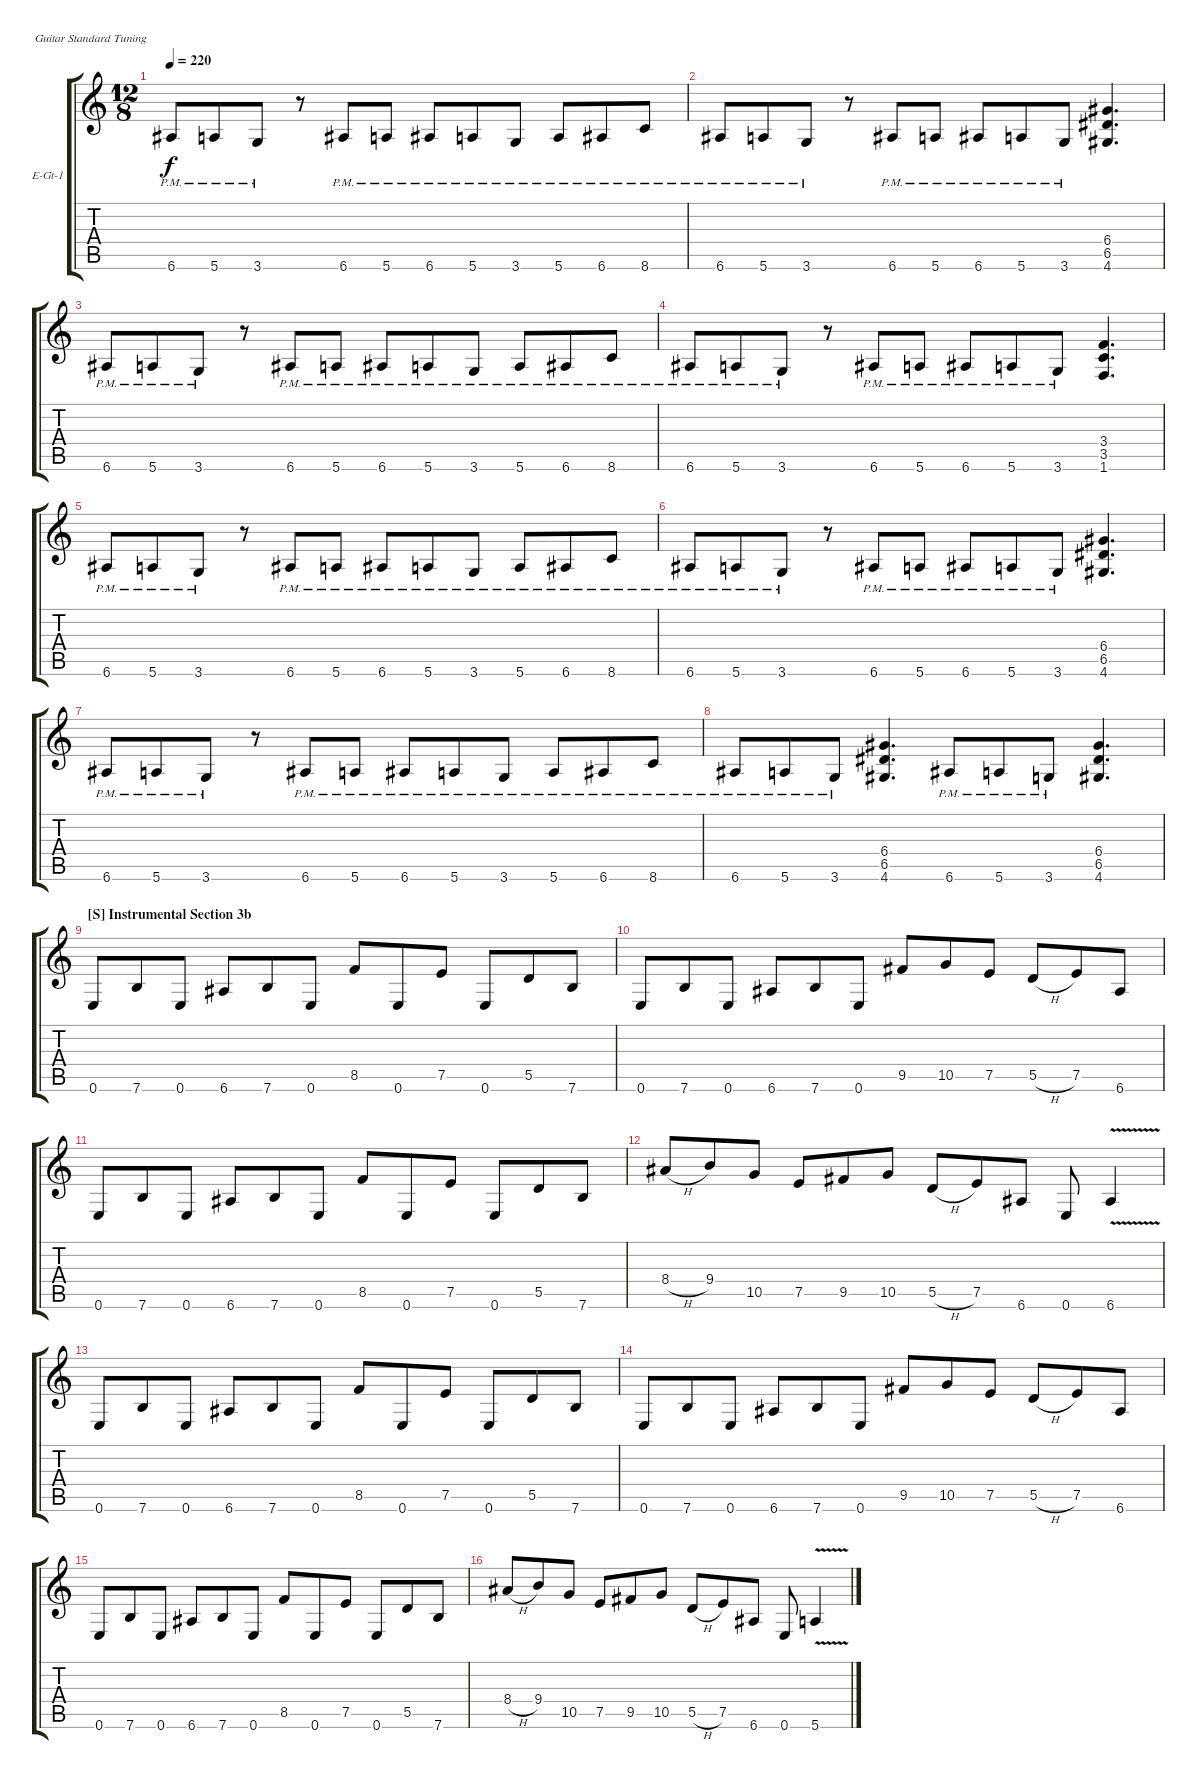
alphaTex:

\defaultSystemsLayout 4
\bracketExtendMode groupsimilarinstruments
\firstSystemTrackNameOrientation horizontal
\otherSystemsTrackNameOrientation horizontal
\track ("Electric Guitar 1" "E-Gt-1") {instrument distortionguitar}
\staff {score tabs}
\tuning (E4 B3 G3 D3 A2 E2)
\ts (12 8)
\tempo 220
\clef g2
\ks c
6.6{pm}.8{dy f} 5.6{pm}.8 3.6{pm}.8 r.8 6.6{pm}.8 5.6{pm}.8 6.6{pm}.8 5.6{pm}.8 3.6{pm}.8 5.6{pm}.8 6.6{pm}.8 8.6{pm}.8 |
6.6{pm}.8 5.6{pm}.8 3.6{pm}.8 r.8 6.6{pm}.8 5.6{pm}.8 6.6{pm}.8 5.6{pm}.8 3.6{pm}.8 (4.6 6.5 6.4).4{d} |
6.6{pm}.8 5.6{pm}.8 3.6{pm}.8 r.8 6.6{pm}.8 5.6{pm}.8 6.6{pm}.8 5.6{pm}.8 3.6{pm}.8 5.6{pm}.8 6.6{pm}.8 8.6{pm}.8 |
6.6{pm}.8 5.6{pm}.8 3.6{pm}.8 r.8 6.6{pm}.8 5.6{pm}.8 6.6{pm}.8 5.6{pm}.8 3.6{pm}.8 (1.6 3.5 3.4).4{d} |
6.6{pm}.8 5.6{pm}.8 3.6{pm}.8 r.8 6.6{pm}.8 5.6{pm}.8 6.6{pm}.8 5.6{pm}.8 3.6{pm}.8 5.6{pm}.8 6.6{pm}.8 8.6{pm}.8 |
6.6{pm}.8 5.6{pm}.8 3.6{pm}.8 r.8 6.6{pm}.8 5.6{pm}.8 6.6{pm}.8 5.6{pm}.8 3.6{pm}.8 (4.6 6.5 6.4).4{d} |
6.6{pm}.8 5.6{pm}.8 3.6{pm}.8 r.8 6.6{pm}.8 5.6{pm}.8 6.6{pm}.8 5.6{pm}.8 3.6{pm}.8 5.6{pm}.8 6.6{pm}.8 8.6{pm}.8 |
6.6{pm}.8 5.6{pm}.8 3.6{pm}.8 (4.6 6.5 6.4).4{d} 6.6{pm}.8 5.6{pm}.8 3.6{pm}.8 (4.6 6.5 6.4).4{d} |
\section ("S" "Instrumental Section 3b")
0.6.8 7.6.8 0.6.8 6.6.8 7.6.8 0.6.8 8.5.8 0.6.8 7.5.8 0.6.8 5.5.8 7.6.8 |
0.6.8 7.6.8 0.6.8 6.6.8 7.6.8 0.6.8 9.5.8 10.5.8 7.5.8 5.5{h}.8 7.5.8 6.6.8 |
0.6.8 7.6.8 0.6.8 6.6.8 7.6.8 0.6.8 8.5.8 0.6.8 7.5.8 0.6.8 5.5.8 7.6.8 |
8.4{h}.8 9.4.8 10.5.8 7.5.8 9.5.8 10.5.8 5.5{h}.8 7.5.8 6.6.8 0.6.8 6.6{v}.4 |
0.6.8 7.6.8 0.6.8 6.6.8 7.6.8 0.6.8 8.5.8 0.6.8 7.5.8 0.6.8 5.5.8 7.6.8 |
0.6.8 7.6.8 0.6.8 6.6.8 7.6.8 0.6.8 9.5.8 10.5.8 7.5.8 5.5{h}.8 7.5.8 6.6.8 |
0.6.8 7.6.8 0.6.8 6.6.8 7.6.8 0.6.8 8.5.8 0.6.8 7.5.8 0.6.8 5.5.8 7.6.8 |
8.4{h}.8 9.4.8 10.5.8 7.5.8 9.5.8 10.5.8 5.5{h}.8 7.5.8 6.6.8 0.6.8 5.6{v}.4
